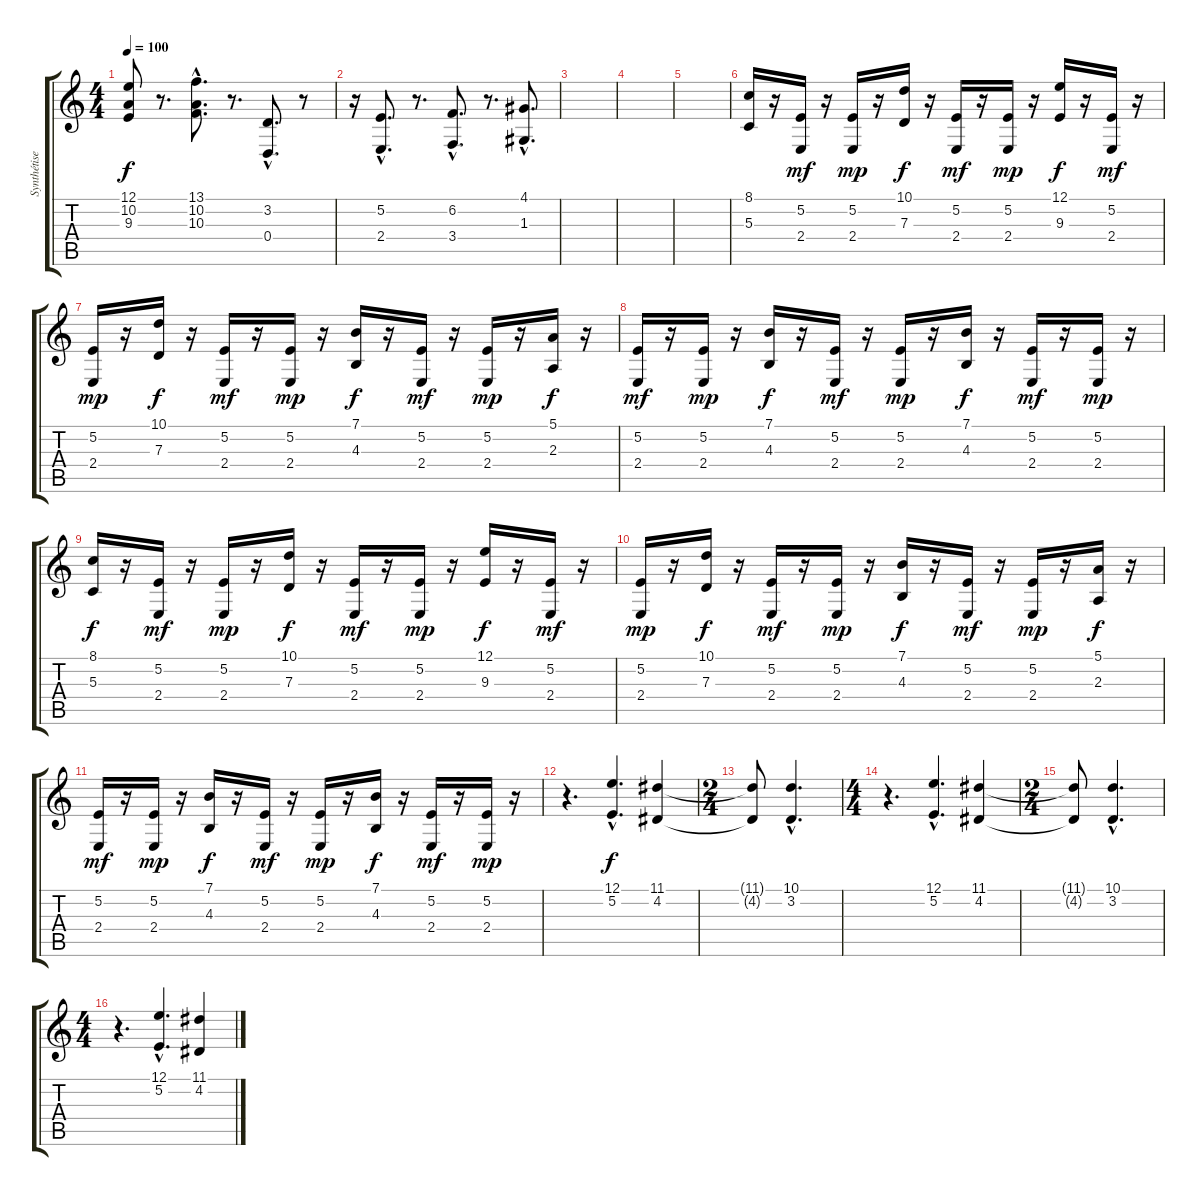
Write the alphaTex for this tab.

\track ("Synthétiseur" "Synthétise") {instrument honkytonkpiano}
\staff {score tabs}
\tuning (E4 B3 G3 D3 A2 E2) {hide}
\ts (4 4)
\tempo 100
\clef g2
\ks c
(12.1{t} 10.2{t} 9.3{t}).8{dy f} r.8{d} (13.1{hac} 10.2{hac} 10.3{hac}).8{d} r.8{d} (3.2{hac} 0.4{hac}).8{d} r.8 |
r.16 (5.2{hac} 2.4{hac}).8{d} r.8{d} (6.2{hac} 3.4{hac}).8{d} r.8{d} (4.1{hac} 1.3{hac}).8{d} |
|
|
|
(8.1 5.3).16 r.16 (5.2 2.4).16{dy mf} r.16 (5.2 2.4).16{dy mp} r.16 (10.1 7.3).16{dy f} r.16 (5.2 2.4).16{dy mf} r.16 (5.2 2.4).16{dy mp} r.16 (12.1 9.3).16{dy f} r.16 (5.2 2.4).16{dy mf} r.16 |
(5.2 2.4).16{dy mp} r.16 (10.1 7.3).16{dy f} r.16 (5.2 2.4).16{dy mf} r.16 (5.2 2.4).16{dy mp} r.16 (7.1 4.3).16{dy f} r.16 (5.2 2.4).16{dy mf} r.16 (5.2 2.4).16{dy mp} r.16 (5.1 2.3).16{dy f} r.16 |
(5.2 2.4).16{dy mf} r.16 (5.2 2.4).16{dy mp} r.16 (7.1 4.3).16{dy f} r.16 (5.2 2.4).16{dy mf} r.16 (5.2 2.4).16{dy mp} r.16 (7.1 4.3).16{dy f} r.16 (5.2 2.4).16{dy mf} r.16 (5.2 2.4).16{dy mp} r.16 |
(8.1 5.3).16{dy f} r.16 (5.2 2.4).16{dy mf} r.16 (5.2 2.4).16{dy mp} r.16 (10.1 7.3).16{dy f} r.16 (5.2 2.4).16{dy mf} r.16 (5.2 2.4).16{dy mp} r.16 (12.1 9.3).16{dy f} r.16 (5.2 2.4).16{dy mf} r.16 |
(5.2 2.4).16{dy mp} r.16 (10.1 7.3).16{dy f} r.16 (5.2 2.4).16{dy mf} r.16 (5.2 2.4).16{dy mp} r.16 (7.1 4.3).16{dy f} r.16 (5.2 2.4).16{dy mf} r.16 (5.2 2.4).16{dy mp} r.16 (5.1 2.3).16{dy f} r.16 |
(5.2 2.4).16{dy mf} r.16 (5.2 2.4).16{dy mp} r.16 (7.1 4.3).16{dy f} r.16 (5.2 2.4).16{dy mf} r.16 (5.2 2.4).16{dy mp} r.16 (7.1 4.3).16{dy f} r.16 (5.2 2.4).16{dy mf} r.16 (5.2 2.4).16{dy mp} r.16 |
r.4{d instrument pad7halo} (12.1{hac} 5.2{hac}).4{d dy f} (11.1 4.2).4 |
\ts (2 4)
(11.1{t} 4.2{t}).8 (10.1{hac} 3.2{hac}).4{d} |
\ts (4 4)
r.4{d} (12.1{hac} 5.2{hac}).4{d} (11.1 4.2).4 |
\ts (2 4)
(11.1{t} 4.2{t}).8 (10.1{hac} 3.2{hac}).4{d} |
\ts (4 4)
r.4{d} (12.1{hac} 5.2{hac}).4{d} (11.1 4.2).4
